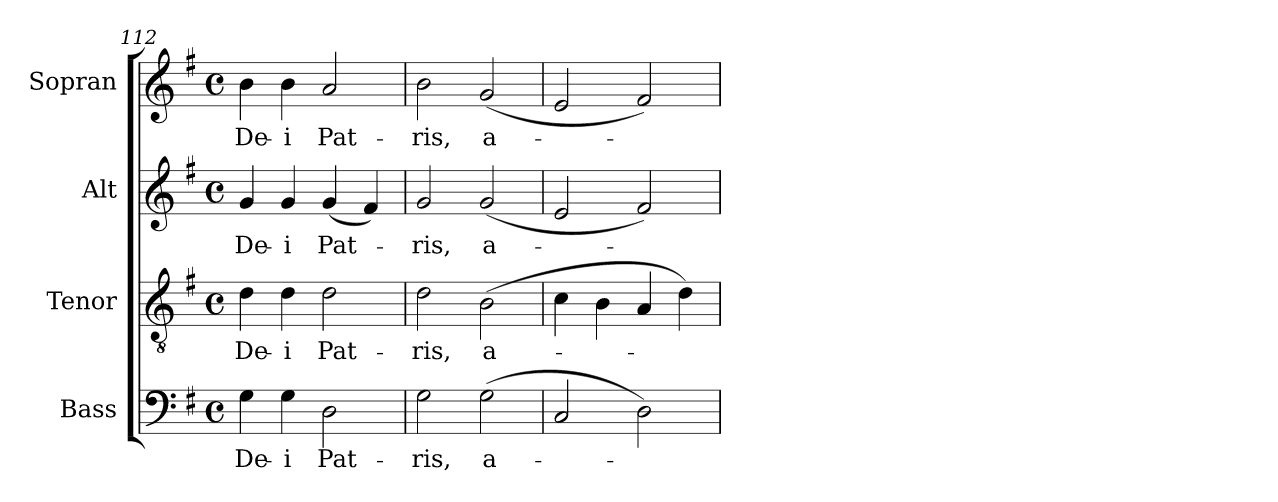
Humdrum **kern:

**kern	**text	**kern	**text	**kern	**text	**kern	**text
*part4	*part4	*part3	*part3	*part2	*part2	*part1	*part1
*staff4	*staff4	*staff3	*staff3	*staff2	*staff2	*staff1	*staff1
*I"Bass	*	*I"Tenor	*	*I"Alt	*	*I"Sopran	*
*I'B.	*	*I'T.	*	*I'A.	*	*I'S.	*
*clefF4	*	*clefGv2	*	*clefG2	*	*clefG2	*
*k[f#]	*	*k[f#]	*	*k[f#]	*	*k[f#]	*
*G:	*	*G:	*	*G:	*	*G:	*
*M4/4	*	*M4/4	*	*M4/4	*	*M4/4	*
*met(c)	*	*met(c)	*	*met(c)	*	*met(c)	*
=112	=112	=112	=112	=112	=112	=112	=112
!	!LO:LY:b	!	!LO:LY:b	!	!LO:LY:b	!	!LO:LY:b
4G\	De-	4d\	De-	4g/	De-	4b\	De-
!	!LO:LY:b	!	!LO:LY:b	!	!LO:LY:b	!	!LO:LY:b
4G\	-i	4d\	-i	4g/	-i	4b\	-i
!	!LO:LY:b	!	!LO:LY:b	!	!LO:LY:b	!	!LO:LY:b
2D\	Pat-	2d\	Pat-	(<4g/	Pat-	2a/	Pat-
.	.	.	.	4f#/)	.	.	.
=113	=113	=113	=113	=113	=113	=113	=113
!	!LO:LY:b	!	!LO:LY:b	!	!LO:LY:b	!	!LO:LY:b
2G\	-ris,	2d\	-ris,	2g/	-ris,	2b\	-ris,
!	!LO:LY:b	!	!LO:LY:b	!	!LO:LY:b	!	!LO:LY:b
(>2G\	a-	(>2B\	a-	(<2g/	a-	(<2g/	a-
=114	=114	=114	=114	=114	=114	=114	=114
2C/	.	4c\	.	2e/	.	2e/	.
.	.	4B\	.	.	.	.	.
2D\)	.	4A/	.	2f#/)	.	2f#/)	.
.	.	4d\)	.	.	.	.	.
=	=	=	=	=	=	=	=
*-	*-	*-	*-	*-	*-	*-	*-
